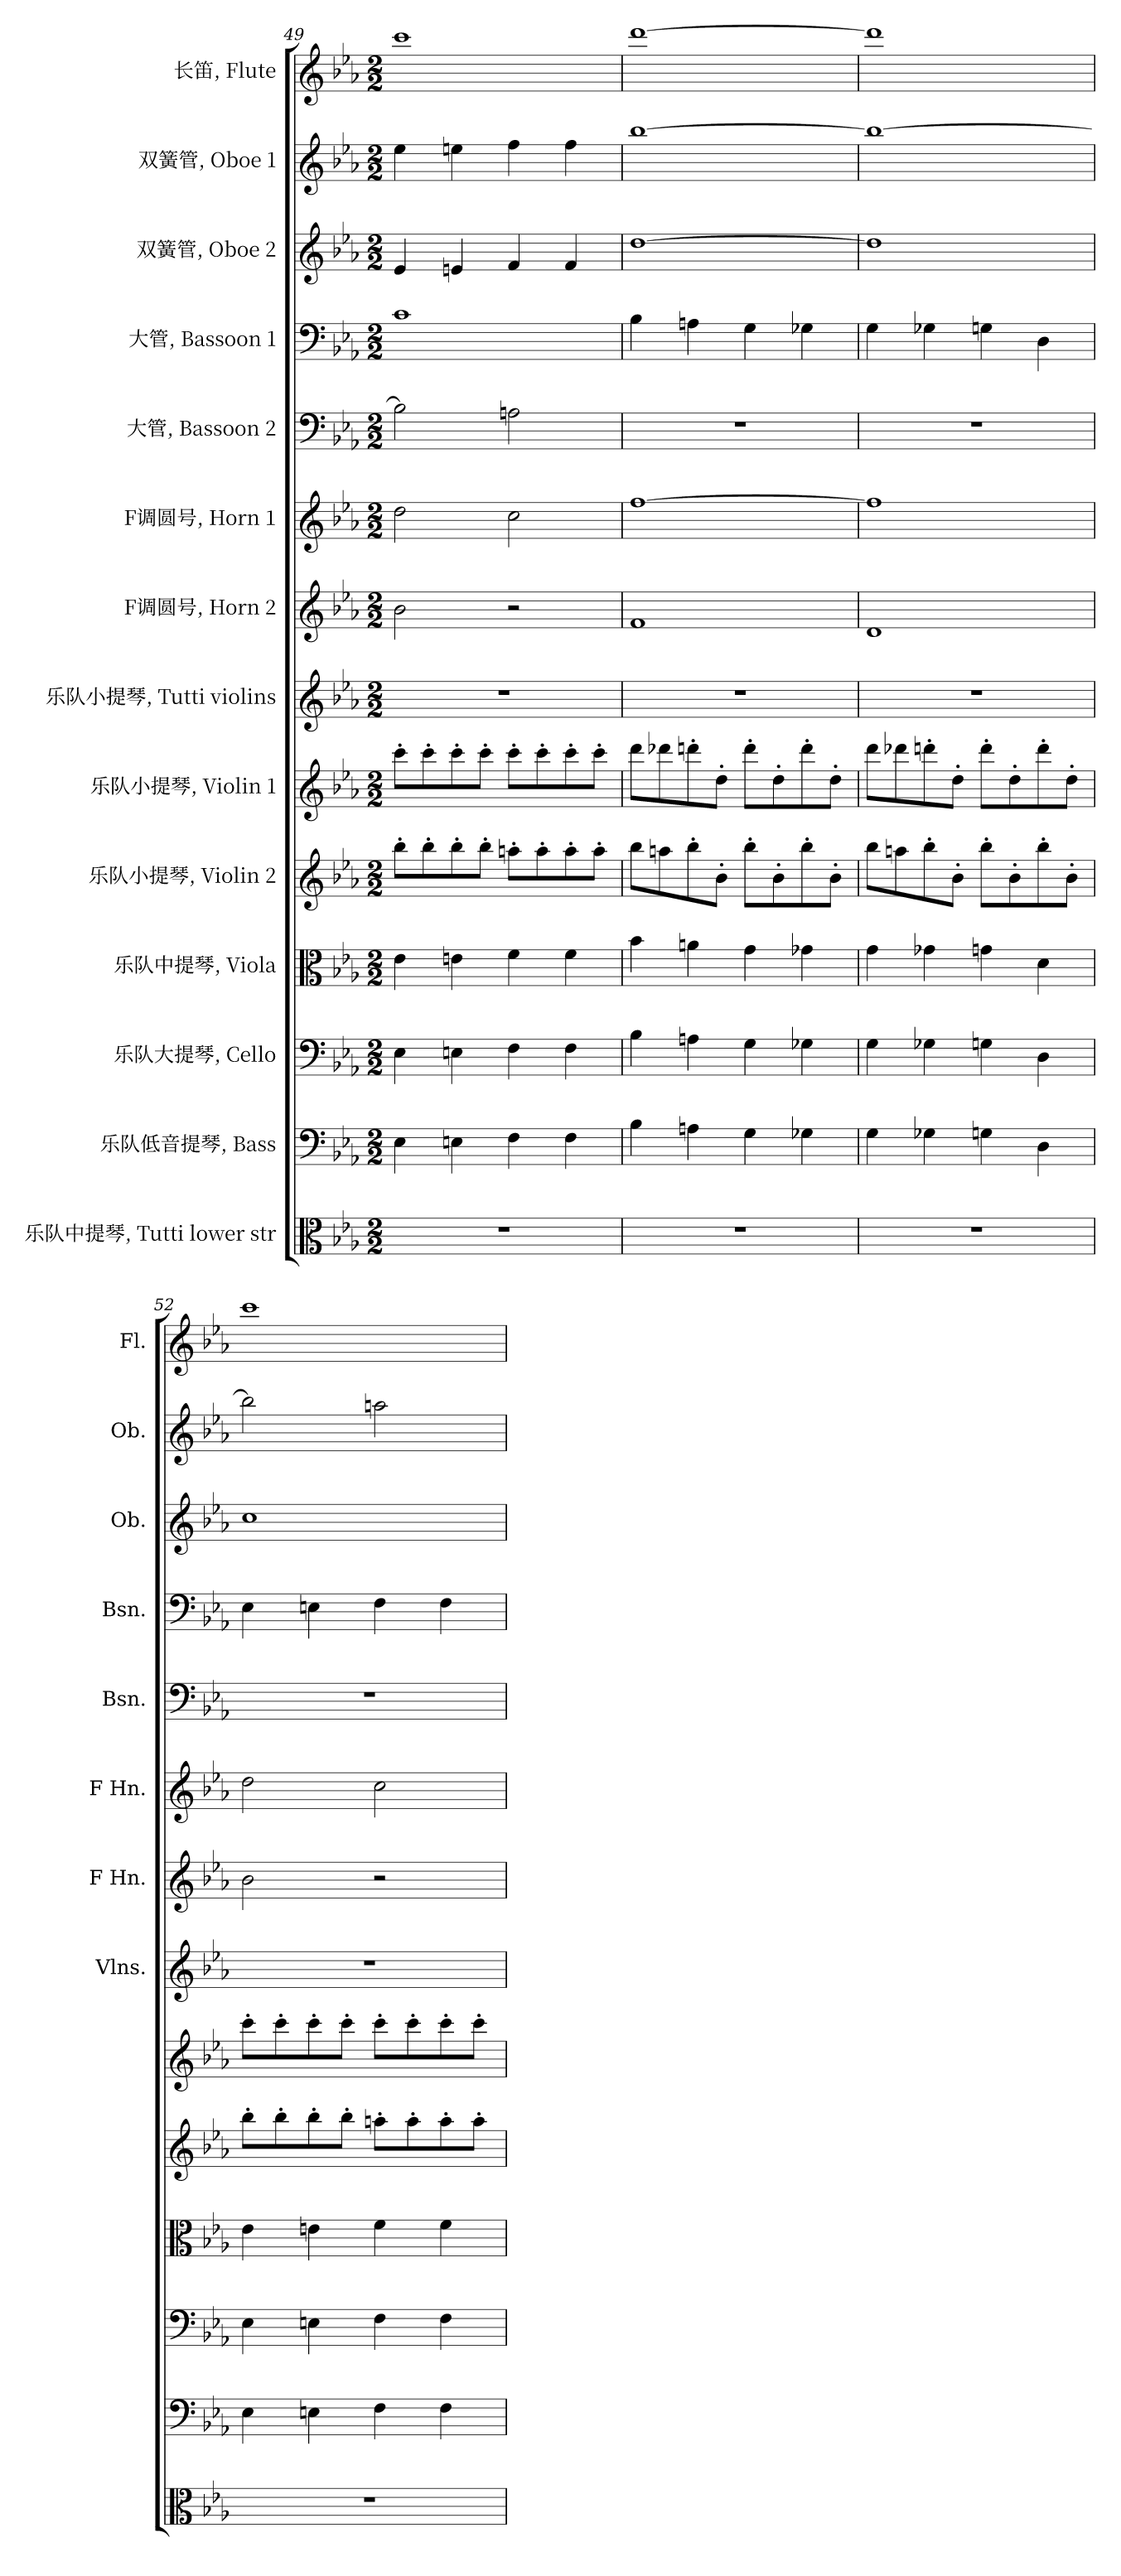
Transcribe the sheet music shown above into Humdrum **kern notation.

**kern	**kern	**kern	**kern	**kern	**kern	**kern	**kern	**kern	**kern	**kern	**kern	**kern	**kern
*part14	*part13	*part12	*part11	*part10	*part9	*part8	*part7	*part6	*part5	*part4	*part3	*part2	*part1
*staff14	*staff13	*staff12	*staff11	*staff10	*staff9	*staff8	*staff7	*staff6	*staff5	*staff4	*staff3	*staff2	*staff1
*I"乐队中提琴, Tutti lower str	*I"乐队低音提琴, Bass	*I"乐队大提琴, Cello	*I"乐队中提琴, Viola	*I"乐队小提琴, Violin 2	*I"乐队小提琴, Violin 1	*I"乐队小提琴, Tutti violins	*I"F调圆号, Horn 2	*I"F调圆号, Horn 1	*I"大管, Bassoon 2	*I"大管, Bassoon 1	*I"双簧管, Oboe 2	*I"双簧管, Oboe 1	*I"长笛, Flute
*	*	*	*	*	*	*I'Vlns.	*I'F Hn.	*I'F Hn.	*I'Bsn.	*I'Bsn.	*I'Ob.	*I'Ob.	*I'Fl.
!!LO:PB:g=z
*clefC3	*clefF4	*clefF4	*clefC3	*clefG2	*clefG2	*clefG2	*clefG2	*clefG2	*clefF4	*clefF4	*clefG2	*clefG2	*clefG2
*	*ITrd7c12	*	*	*	*	*	*ITrd4c7	*ITrd4c7	*	*	*	*	*
*k[b-e-a-]	*k[b-e-a-]	*k[b-e-a-]	*k[b-e-a-]	*k[b-e-a-]	*k[b-e-a-]	*k[b-e-a-]	*k[b-e-a-d-]	*k[b-e-a-d-]	*k[b-e-a-]	*k[b-e-a-]	*k[b-e-a-]	*k[b-e-a-]	*k[b-e-a-]
*M2/2	*M2/2	*M2/2	*M2/2	*M2/2	*M2/2	*M2/2	*M2/2	*M2/2	*M2/2	*M2/2	*M2/2	*M2/2	*M2/2
=49	=49	=49	=49	=49	=49	=49	=49	=49	=49	=49	=49	=49	=49
1r	4EE-\	4E-\	4e-\	8bb-'\L	8ccc'\L	1r	2e-\	2g\	2B-\]	1c	4e-/	4ee-\	1ccc
.	.	.	.	8bb-'\	8ccc'\	.	.	.	.	.	.	.	.
.	4EEn\	4En\	4en\	8bb-'\	8ccc'\	.	.	.	.	.	4en/	4een\	.
.	.	.	.	8bb-'\J	8ccc'\J	.	.	.	.	.	.	.	.
.	4FF\	4F\	4f\	8aan'\L	8ccc'\L	.	2r	2f\	2An\	.	4f/	4ff\	.
.	.	.	.	8aa'\	8ccc'\	.	.	.	.	.	.	.	.
.	4FF\	4F\	4f\	8aa'\	8ccc'\	.	.	.	.	.	4f/	4ff\	.
.	.	.	.	8aa'\J	8ccc'\J	.	.	.	.	.	.	.	.
=50	=50	=50	=50	=50	=50	=50	=50	=50	=50	=50	=50	=50	=50
*	*	*	*	*	*	*	*	*	*	*	*	*	*MM160
1r	4BB-\	4B-\	4b-\	8bb-\L	8ddd\L	1r	1B-	[1b-	1r	4B-\	[1dd	[1bb-	[1ddd
.	.	.	.	8aan\	8ddd-X\	.	.	.	.	.	.	.	.
.	4AAn\	4An\	4an\	8bb-'\	8dddn'\	.	.	.	.	4An\	.	.	.
.	.	.	.	8b-'\J	8dd'\J	.	.	.	.	.	.	.	.
.	4GG\	4G\	4g\	8bb-'\L	8ddd'\L	.	.	.	.	4G\	.	.	.
.	.	.	.	8b-'\	8dd'\	.	.	.	.	.	.	.	.
.	4GG-X\	4G-X\	4g-X\	8bb-'\	8ddd'\	.	.	.	.	4G-X\	.	.	.
.	.	.	.	8b-'\J	8dd'\J	.	.	.	.	.	.	.	.
=51	=51	=51	=51	=51	=51	=51	=51	=51	=51	=51	=51	=51	=51
1r	4GG\	4G\	4g\	8bb-\L	8ddd\L	1r	1G	1b-]	1r	4G\	1dd]	1bb-_	1ddd]
.	.	.	.	8aan\	8ddd-X\	.	.	.	.	.	.	.	.
.	4GG-X\	4G-X\	4g-X\	8bb-'\	8dddn'\	.	.	.	.	4G-X\	.	.	.
.	.	.	.	8b-'\J	8dd'\J	.	.	.	.	.	.	.	.
.	4GGn\	4Gn\	4gn\	8bb-'\L	8ddd'\L	.	.	.	.	4Gn\	.	.	.
.	.	.	.	8b-'\	8dd'\	.	.	.	.	.	.	.	.
.	4DD\	4D\	4d\	8bb-'\	8ddd'\	.	.	.	.	4D\	.	.	.
.	.	.	.	8b-'\J	8dd'\J	.	.	.	.	.	.	.	.
!!LO:PB:g=z
=52	=52	=52	=52	=52	=52	=52	=52	=52	=52	=52	=52	=52	=52
1r	4EE-\	4E-\	4e-\	8bb-'\L	8ccc'\L	1r	2e-\	2g\	1r	4E-\	1cc	2bb-\]	1ccc
.	.	.	.	8bb-'\	8ccc'\	.	.	.	.	.	.	.	.
.	4EEn\	4En\	4en\	8bb-'\	8ccc'\	.	.	.	.	4En\	.	.	.
.	.	.	.	8bb-'\J	8ccc'\J	.	.	.	.	.	.	.	.
.	4FF\	4F\	4f\	8aan'\L	8ccc'\L	.	2r	2f\	.	4F\	.	2aan\	.
.	.	.	.	8aa'\	8ccc'\	.	.	.	.	.	.	.	.
.	4FF\	4F\	4f\	8aa'\	8ccc'\	.	.	.	.	4F\	.	.	.
.	.	.	.	8aa'\J	8ccc'\J	.	.	.	.	.	.	.	.
=	=	=	=	=	=	=	=	=	=	=	=	=	=
*-	*-	*-	*-	*-	*-	*-	*-	*-	*-	*-	*-	*-	*-
